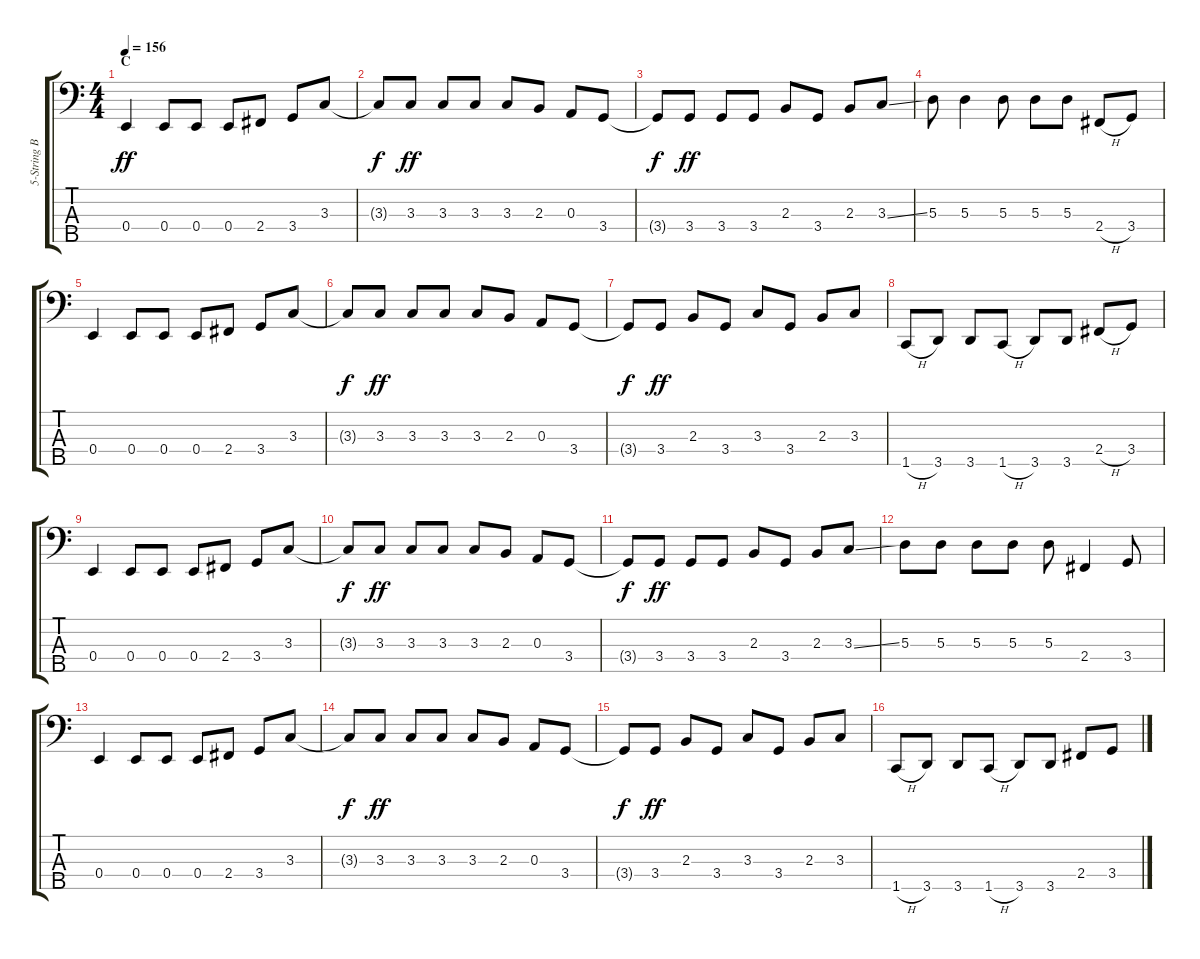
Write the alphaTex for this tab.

\track ("5-String Bass" "5-String B") {instrument electricbasspick}
\staff {score tabs}
\tuning (G2 D2 A1 E1 B0) {hide}
\ts (4 4)
\section ("" "C")
\tempo 156
\clef f4
\ks c
0.4.4{dy ff} 0.4.8 0.4.8 0.4.8 2.4.8 3.4.8 3.3.8 |
3.3{t}.8{dy f} 3.3.8{dy ff} 3.3.8 3.3.8 3.3.8 2.3.8 0.3.8 3.4.8 |
3.4{t}.8{dy f} 3.4.8{dy ff} 3.4.8 3.4.8 2.3.8 3.4.8 2.3.8 3.3{ss}.8 |
5.3.8 5.3.4 5.3.8 5.3.8 5.3.8 2.4{h}.8 3.4.8 |
0.4.4 0.4.8 0.4.8 0.4.8 2.4.8 3.4.8 3.3.8 |
3.3{t}.8{dy f} 3.3.8{dy ff} 3.3.8 3.3.8 3.3.8 2.3.8 0.3.8 3.4.8 |
3.4{t}.8{dy f} 3.4.8{dy ff} 2.3.8 3.4.8 3.3.8 3.4.8 2.3.8 3.3.8 |
1.5{h}.8 3.5.8 3.5.8 1.5{h}.8 3.5.8 3.5.8 2.4{h}.8 3.4.8 |
0.4.4 0.4.8 0.4.8 0.4.8 2.4.8 3.4.8 3.3.8 |
3.3{t}.8{dy f} 3.3.8{dy ff} 3.3.8 3.3.8 3.3.8 2.3.8 0.3.8 3.4.8 |
3.4{t}.8{dy f} 3.4.8{dy ff} 3.4.8 3.4.8 2.3.8 3.4.8 2.3.8 3.3{ss}.8 |
5.3.8 5.3.8 5.3.8 5.3.8 5.3.8 2.4.4 3.4.8 |
0.4.4 0.4.8 0.4.8 0.4.8 2.4.8 3.4.8 3.3.8 |
3.3{t}.8{dy f} 3.3.8{dy ff} 3.3.8 3.3.8 3.3.8 2.3.8 0.3.8 3.4.8 |
3.4{t}.8{dy f} 3.4.8{dy ff} 2.3.8 3.4.8 3.3.8 3.4.8 2.3.8 3.3.8 |
1.5{h}.8 3.5.8 3.5.8 1.5{h}.8 3.5.8 3.5.8 2.4.8 3.4.8
